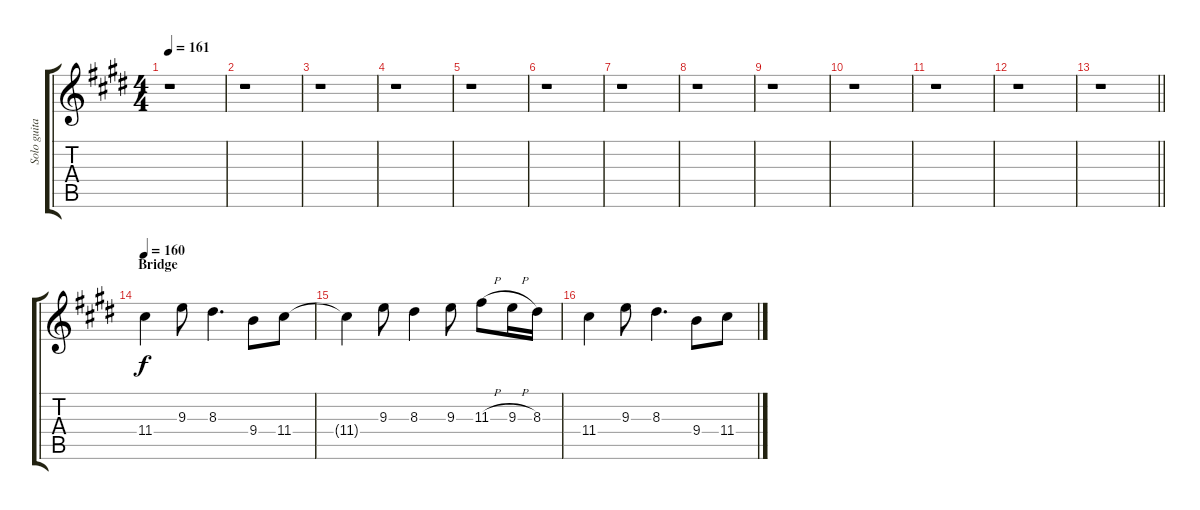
\track ("Solo guitar (Andre Olbrich)" "Solo guita") {instrument distortionguitar}
\staff {score tabs}
\tuning (E4 B3 G3 D3 A2 E2) {hide}
\ts (4 4)
\tempo 161
\clef g2
\ks c#minor
r.1{dy f} |
r.1 |
r.1 |
r.1 |
r.1 |
r.1 |
r.1 |
r.1 |
r.1 |
r.1 |
r.1 |
r.1 |
\barLineRight lightlight
r.1 |
\section ("" "Bridge")
\tempo 160
11.4.4 9.3.8 8.3.4{d} 9.4.8 11.4.8 |
11.4{t}.4 9.3.8 8.3.4 9.3.8 11.3{h}.8 9.3{h}.16 8.3.16 |
11.4.4 9.3.8 8.3.4{d} 9.4.8 11.4.8
